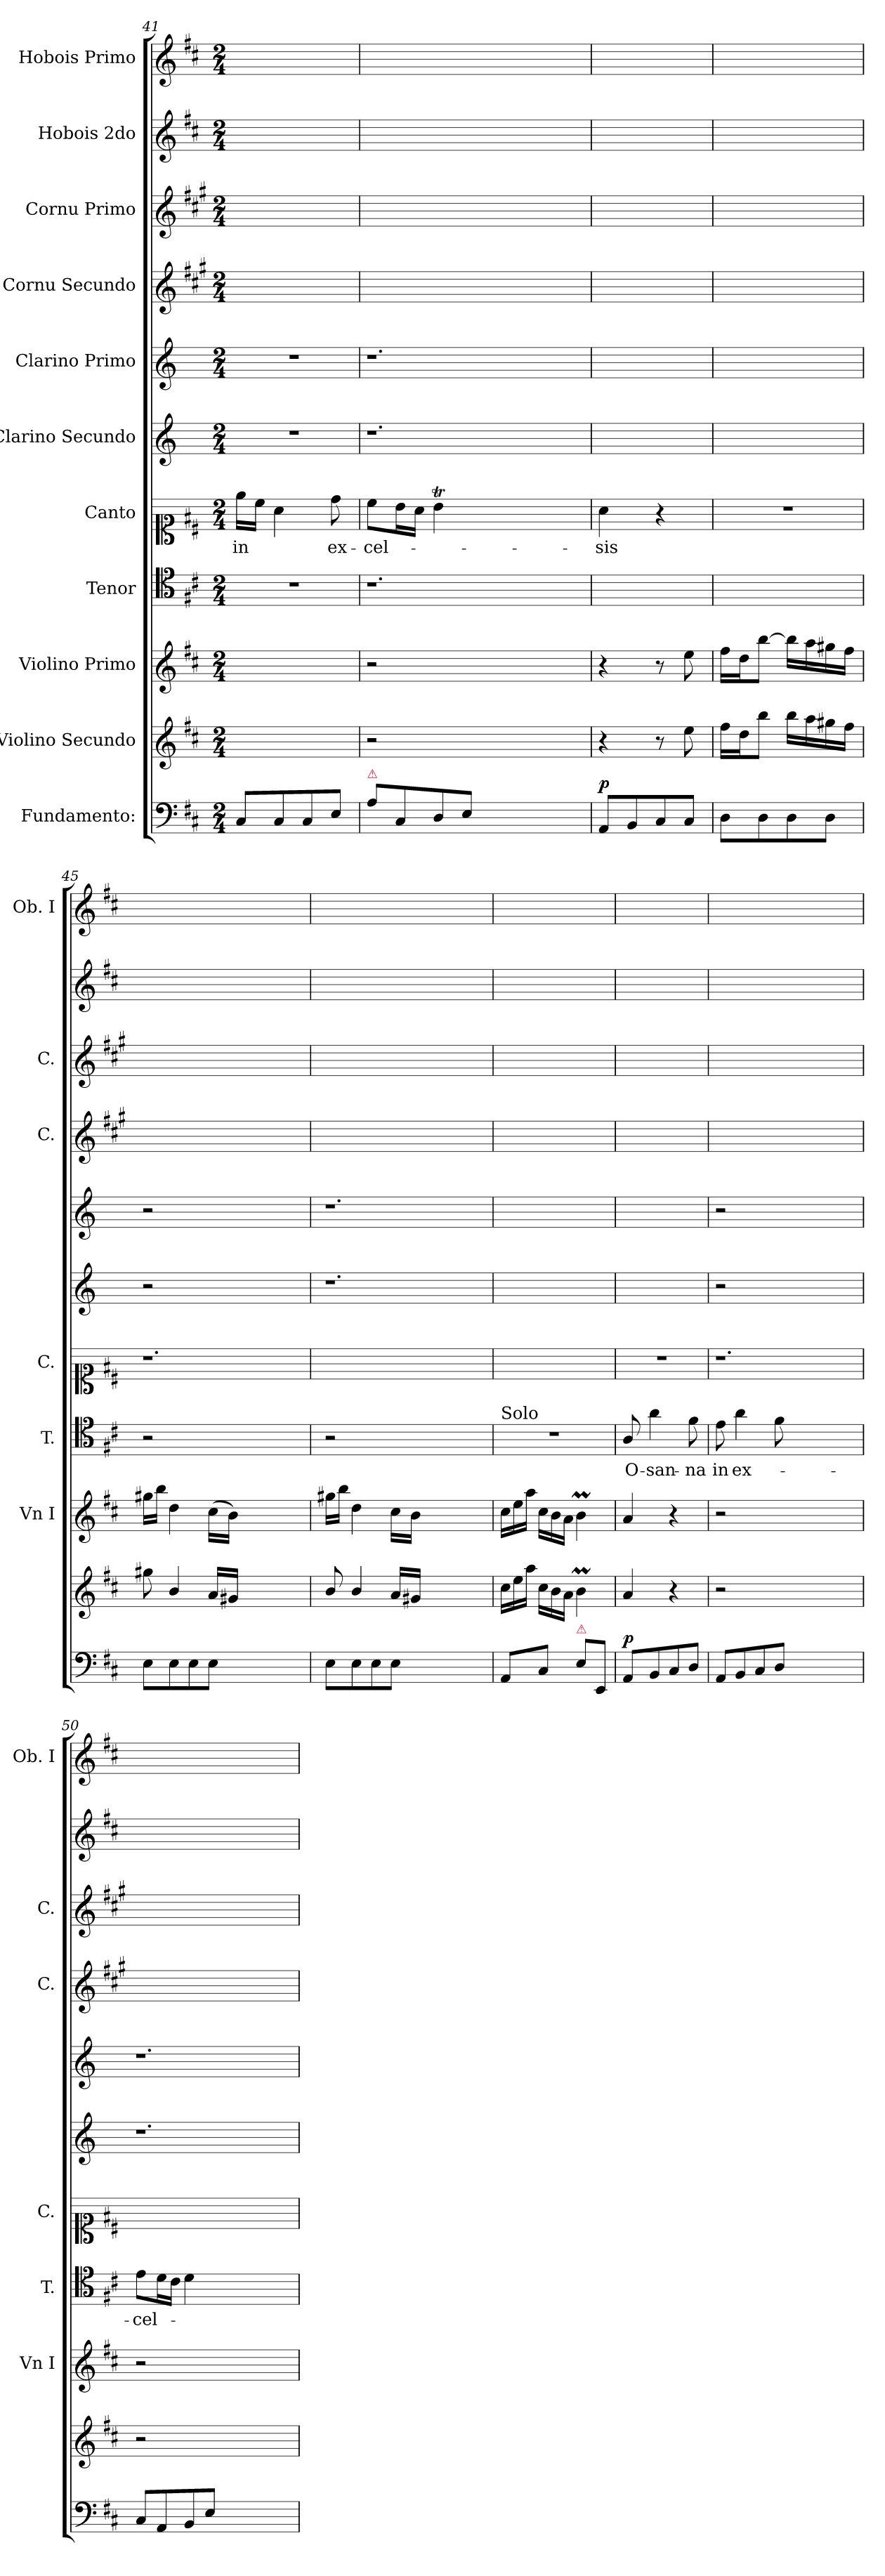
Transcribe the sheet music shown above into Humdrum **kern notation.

**kern	**dynam	**kern	**kern	**kern	**text	**kern	**text	**kern	**kern	**kern	**kern	**kern	**kern
*part11	*part11	*part10	*part9	*part8	*part8	*part7	*part7	*part6	*part5	*part4	*part3	*part2	*part1
*staff11	*staff11	*staff10	*staff9	*staff8	*staff8	*staff7	*staff7	*staff6	*staff5	*staff4	*staff3	*staff2	*staff1
*I"Fundamento:	*	*I"Violino Secundo	*I"Violino Primo	*I"Tenor	*	*I"Canto	*	*I"Clarino Secundo	*I"Clarino Primo	*I"Cornu Secundo	*I"Cornu Primo	*I"Hobois 2do	*I"Hobois Primo
*	*	*	*I'Vn I	*I'T.	*	*I'C.	*	*	*	*I'C.	*I'C.	*	*I'Ob. I
*clefF4	*	*clefG2	*clefG2	*clefC4	*	*clefC1	*	*clefG2	*clefG2	*clefG2	*clefG2	*clefG2	*clefG2
*	*	*	*	*	*	*	*	*ITrd-1c-2	*ITrd-1c-2	*ITrd4c7	*ITrd4c7	*	*
*k[f#c#]	*	*k[f#c#]	*k[f#c#]	*k[f#c#]	*	*k[f#c#]	*	*k[f#c#]	*k[f#c#]	*k[f#c#]	*k[f#c#]	*k[f#c#]	*k[f#c#]
*M2/4	*	*M2/4	*M2/4	*M2/4	*	*M2/4	*	*M2/4	*M2/4	*M2/4	*M2/4	*M2/4	*M2/4
=41	=41	=41	=41	=41	=41	=41	=41	=41	=41	=41	=41	=41	=41
8C#/L	.	2ryy	2ryy	2r	.	16ee\LL	in	2r	2r	2ryy	2ryy	2ryy	2ryy
.	.	.	.	.	.	16cc#\JJ	.	.	.	.	.	.	.
8C#/	.	.	.	.	.	4a\	.	.	.	.	.	.	.
8C#/	.	.	.	.	.	.	.	.	.	.	.	.	.
8E/J	.	.	.	.	.	8dd\	ex-	.	.	.	.	.	.
=42	=42	=42	=42	=42	=42	=42	=42	=42	=42	=42	=42	=42	=42
!LO:TX:a:color=crimson:t=⚠	!	!	!	!	!	!	!	!	!	!	!	!	!
8A\L	.	2r	2r	1.r	.	8cc#\L	-cel-	1.r	1.r	2ryy	2ryy	2ryy	2ryy
8C#/	.	.	.	.	.	16b\L	.	.	.	.	.	.	.
.	.	.	.	.	.	16a\JJ	.	.	.	.	.	.	.
8D/	.	.	.	.	.	4bT\	.	.	.	.	.	.	.
8E/J	.	.	.	.	.	.	.	.	.	.	.	.	.
1ryy	.	1ryy	1ryy	.	.	1ryy	.	.	.	1ryy	1ryy	1ryy	1ryy
=43	=43	=43	=43	=43	=43	=43	=43	=43	=43	=43	=43	=43	=43
!	!LO:DY:a	!	!	!	!	!	!	!	!	!	!	!	!
8AA/L	p	4r	4r	2ryy	.	4a\	-sis	2ryy	2ryy	2ryy	2ryy	2ryy	2ryy
8BB/	.	.	.	.	.	.	.	.	.	.	.	.	.
8C#/	.	8r	8r	.	.	4r	.	.	.	.	.	.	.
8C#/J	.	8ee\	8ee\	.	.	.	.	.	.	.	.	.	.
=44	=44	=44	=44	=44	=44	=44	=44	=44	=44	=44	=44	=44	=44
8D\L	.	16ff#\LL	16ff#\LL	2ryy	.	2r	.	2ryy	2ryy	2ryy	2ryy	2ryy	2ryy
.	.	16dd\J	16dd\J	.	.	.	.	.	.	.	.	.	.
8D\	.	8bb\J	[8bb\J	.	.	.	.	.	.	.	.	.	.
8D\	.	16bb\LL	16bb\LL]	.	.	.	.	.	.	.	.	.	.
.	.	16aa\	16aa\	.	.	.	.	.	.	.	.	.	.
8D\J	.	16gg#X\	16gg#X\	.	.	.	.	.	.	.	.	.	.
.	.	16ff#\JJ	16ff#\JJ	.	.	.	.	.	.	.	.	.	.
=45	=45	=45	=45	=45	=45	=45	=45	=45	=45	=45	=45	=45	=45
8E\L	.	8gg#X\	16gg#X\LL	2r	.	1.r	.	2r	2r	2ryy	2ryy	2ryy	2ryy
.	.	.	16bb\JJ	.	.	.	.	.	.	.	.	.	.
8E\	.	4b/	4dd\	.	.	.	.	.	.	.	.	.	.
8E\	.	.	.	.	.	.	.	.	.	.	.	.	.
8E\J	.	16a/LL	(16cc#\LL	.	.	.	.	.	.	.	.	.	.
.	.	16g#X/JJ	16b\JJ)	.	.	.	.	.	.	.	.	.	.
1ryy	.	1ryy	1ryy	1ryy	.	.	.	1ryy	1ryy	1ryy	1ryy	1ryy	1ryy
=46	=46	=46	=46	=46	=46	=46	=46	=46	=46	=46	=46	=46	=46
8E\L	.	8b/	16gg#X\LL	2r	.	1.ryy	.	1.r	1.r	2ryy	2ryy	2ryy	2ryy
.	.	.	16bb\JJ	.	.	.	.	.	.	.	.	.	.
8E\	.	4b/	4dd\	.	.	.	.	.	.	.	.	.	.
8E\	.	.	.	.	.	.	.	.	.	.	.	.	.
8E\J	.	16a/LL	16cc#\LL	.	.	.	.	.	.	.	.	.	.
.	.	16g#X/JJ	16b\JJ	.	.	.	.	.	.	.	.	.	.
1ryy	.	1ryy	1ryy	1ryy	.	.	.	.	.	1ryy	1ryy	1ryy	1ryy
=47	=47	=47	=47	=47	=47	=47	=47	=47	=47	=47	=47	=47	=47
*	*	*Xtuplet	*Xtuplet	*	*	*	*	*	*	*	*	*	*
!	!	!	!	!LO:TX:a:t=Solo	!	!	!	!	!	!	!	!	!
8AA/L	.	24cc#\LL	24cc#\LL	2r	.	2ryy	.	2ryy	2ryy	2ryy	2ryy	2ryy	2ryy
.	.	24ee\	24ee\	.	.	.	.	.	.	.	.	.	.
.	.	24aa\JJ	24aa\JJ	.	.	.	.	.	.	.	.	.	.
8C#/J	.	24cc#\LL	24cc#\LL	.	.	.	.	.	.	.	.	.	.
.	.	24b\	24b\	.	.	.	.	.	.	.	.	.	.
.	.	24a\JJ	24a\JJ	.	.	.	.	.	.	.	.	.	.
!LO:TX:a:color=crimson:t=⚠	!	!	!	!	!	!	!	!	!	!	!	!	!
8E\L	.	4bM\	4bM\	.	.	.	.	.	.	.	.	.	.
8EE/J	.	.	.	.	.	.	.	.	.	.	.	.	.
=48	=48	=48	=48	=48	=48	=48	=48	=48	=48	=48	=48	=48	=48
!	!LO:DY:a	!	!	!	!	!	!	!	!	!	!	!	!
8AA/L	p	4a/	4a/	8A/	O-	2r	.	2ryy	2ryy	2ryy	2ryy	2ryy	2ryy
8BB/	.	.	.	4a\	-san-	.	.	.	.	.	.	.	.
8C#/	.	4r	4r	.	.	.	.	.	.	.	.	.	.
8D/J	.	.	.	8f#\	-na	.	.	.	.	.	.	.	.
=49	=49	=49	=49	=49	=49	=49	=49	=49	=49	=49	=49	=49	=49
8AA/L	.	2r	2r	8e\	in	1.r	.	2r	2r	2ryy	2ryy	2ryy	2ryy
8BB/	.	.	.	4a\	ex-	.	.	.	.	.	.	.	.
8C#/	.	.	.	.	.	.	.	.	.	.	.	.	.
8D/J	.	.	.	8f#\	.	.	.	.	.	.	.	.	.
1ryy	.	1ryy	1ryy	1ryy	.	.	.	1ryy	1ryy	1ryy	1ryy	1ryy	1ryy
=50	=50	=50	=50	=50	=50	=50	=50	=50	=50	=50	=50	=50	=50
8C#/L	.	2r	2r	8e\L	-cel-	1.ryy	.	1.r	1.r	2ryy	2ryy	2ryy	2ryy
8AA/	.	.	.	16d\L	.	.	.	.	.	.	.	.	.
.	.	.	.	16c#\JJ	.	.	.	.	.	.	.	.	.
8BB/	.	.	.	4d\	.	.	.	.	.	.	.	.	.
8E/J	.	.	.	.	.	.	.	.	.	.	.	.	.
1ryy	.	1ryy	1ryy	1ryy	.	.	.	.	.	1ryy	1ryy	1ryy	1ryy
=	=	=	=	=	=	=	=	=	=	=	=	=	=
*-	*-	*-	*-	*-	*-	*-	*-	*-	*-	*-	*-	*-	*-
